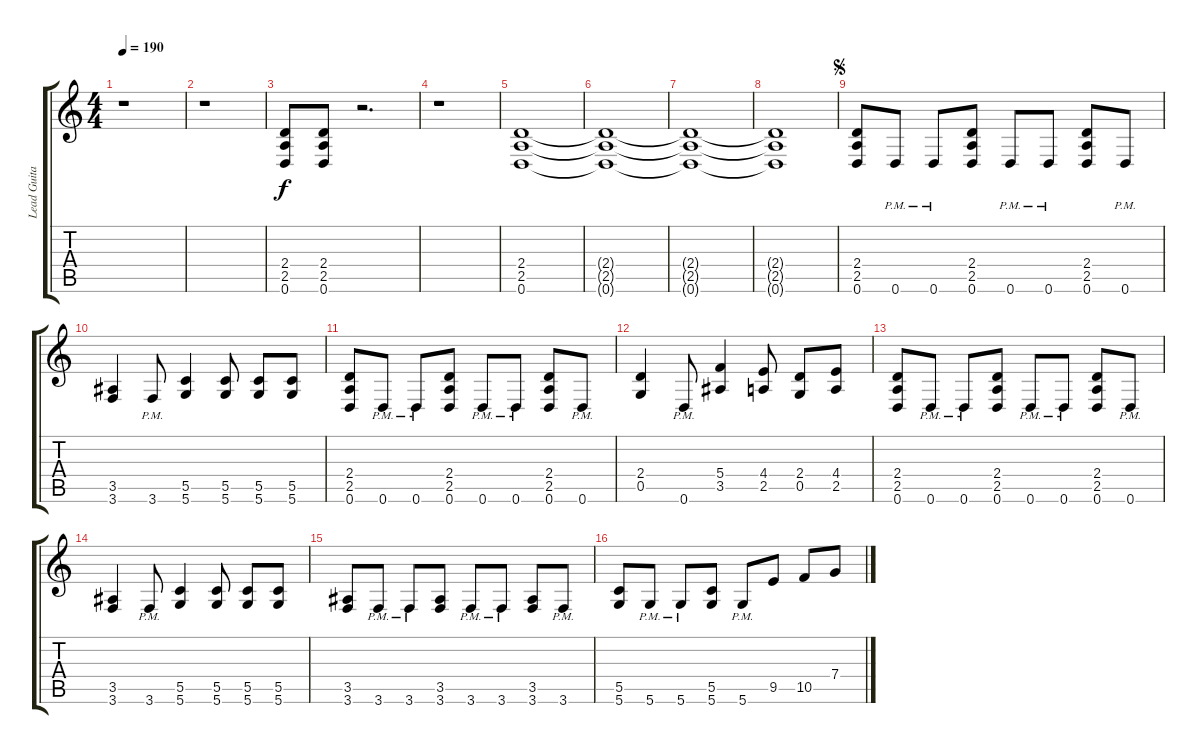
\track ("Lead Guitar" "Lead Guita") {instrument distortionguitar}
\staff {score tabs}
\tuning (D4 A3 F3 C3 G2 D2) {hide}
\ts (4 4)
\tempo 190
\clef g2
\ks c
r.1{dy f instrument distortionguitar} |
r.1 |
(2.4 2.5 0.6).8 (2.4 2.5 0.6).8 r.2{d} |
r.1 |
(2.4 2.5 0.6).1 |
(2.4{t} 2.5{t} 0.6{t}).1 |
(2.4{t} 2.5{t} 0.6{t}).1 |
(2.4{t} 2.5{t} 0.6{t}).1 |
\jump segno
(2.4 2.5 0.6).8 0.6{pm}.8 0.6{pm}.8 (2.4 2.5 0.6).8 0.6{pm}.8 0.6{pm}.8 (2.4 2.5 0.6).8 0.6{pm}.8 |
(3.5 3.6).4 3.6{pm}.8 (5.5 5.6).4 (5.5 5.6).8 (5.5 5.6).8 (5.5 5.6).8 |
(2.4 2.5 0.6).8 0.6{pm}.8 0.6{pm}.8 (2.4 2.5 0.6).8 0.6{pm}.8 0.6{pm}.8 (2.4 2.5 0.6).8 0.6{pm}.8 |
(2.4 0.5).4 0.6{pm}.8 (5.4 3.5).4 (4.4 2.5).8 (2.4 0.5).8 (4.4 2.5).8 |
(2.4 2.5 0.6).8 0.6{pm}.8 0.6{pm}.8 (2.4 2.5 0.6).8 0.6{pm}.8 0.6{pm}.8 (2.4 2.5 0.6).8 0.6{pm}.8 |
(3.5 3.6).4 3.6{pm}.8 (5.5 5.6).4 (5.5 5.6).8 (5.5 5.6).8 (5.5 5.6).8 |
(3.5 3.6).8 3.6{pm}.8 3.6{pm}.8 (3.5 3.6).8 3.6{pm}.8 3.6{pm}.8 (3.5 3.6).8 3.6{pm}.8 |
(5.5 5.6).8 5.6{pm}.8 5.6{pm}.8 (5.5 5.6).8 5.6{pm}.8 9.5.8 10.5.8 7.4.8
